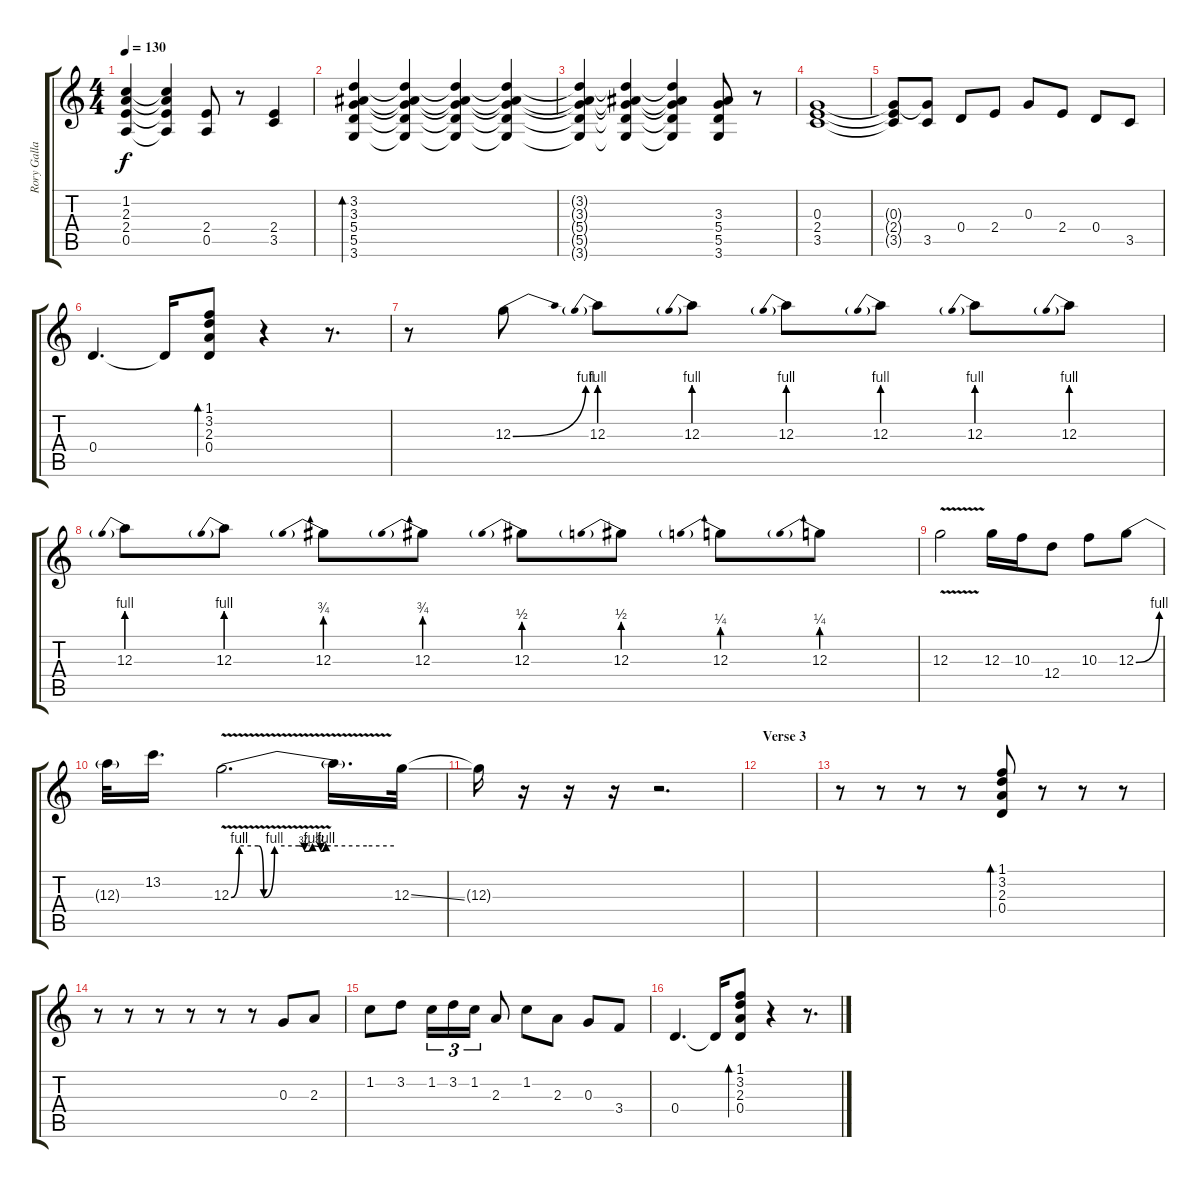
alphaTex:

\track ("Rory Gallagher (for sound)" "Rory Galla") {instrument electricguitarjazz}
\staff {score tabs}
\tuning (E4 B3 G3 D3 A2 E2) {hide}
\ts (4 4)
\tempo 130
\clef g2
\ks c
(1.2{t} 2.3{t} 2.4{t} 0.5{t}).4{dy f} (1.2{t} 2.3{t} 2.4{t} 0.5{t}).4 (2.4 0.5).8 r.8 (2.4 3.5).4 |
(3.2 3.3 5.4 5.5 3.6).4{bd 120} (3.2{t} 3.3{t} 5.4{t} 5.5{t} 3.6{t}).4 (3.2{t} 3.3{t} 5.4{t} 5.5{t} 3.6{t}).4 (3.2{t} 3.3{t} 5.4{t} 5.5{t} 3.6{t}).4 |
(3.2{t} 3.3{t} 5.4{t} 5.5{t} 3.6{t}).4 (3.2{t} 3.3{t} 5.4{t} 5.5{t} 3.6{t}).4 (3.2{t} 3.3{t} 5.4{t} 5.5{t} 3.6{t}).4 (3.3 5.4 5.5 3.6).8 r.8 |
(0.3 2.4 3.5).1 |
(0.3{t} 2.4{t} 3.5{t}).8 (0.3{t} 3.5).8 0.4.8 2.4.8 0.3.8 2.4.8 0.4.8 3.5.8 |
0.4.4{d} 0.4{t}.16 (1.1 3.2 2.3 0.4).8{bd 120} r.4 r.8{d} |
r.8 12.3{be (bend 0 0 60 4)}.8 12.3{be (prebend 0 4 60 4)}.8 12.3{be (prebend 0 4 60 4)}.8 12.3{be (prebend 0 4 60 4)}.8 12.3{be (prebend 0 4 60 4)}.8 12.3{be (prebend 0 4 60 4)}.8 12.3{be (prebend 0 4 60 4)}.8 |
12.3{be (prebend 0 4 60 4)}.8 12.3{be (prebend 0 4 60 4)}.8 12.3{be (prebend 0 3 60 3)}.8 12.3{be (prebend 0 3 60 3)}.8 12.3{be (prebend 0 2 60 2)}.8 12.3{be (prebend 0 2 60 2)}.8 12.3{be (prebend 0 1 60 1)}.8 12.3{be (prebend 0 1 60 1)}.8 |
12.3{v}.2 12.3.16 10.3.16 12.4.8 10.3.8 12.3{be (bend 0 0 60 4)}.8 |
12.3{t}.32 13.2.16{d} 12.3{be (custom 0 0 3 4 10 4 12 0 16 4 25 4 27 3 30 4 33 3 35 4 50 4 60 4) v}.2{d} 12.3{t}.16{d} 12.3{ss}.32 |
12.3{t}.16 r.16 r.16 r.16 r.2{d} |
\section ("" "Verse 3")
|
r.8 r.8 r.8 r.8 (1.1 3.2 2.3 0.4).8{bd 120} r.8 r.8 r.8 |
r.8 r.8 r.8 r.8 r.8 r.8 0.3.8 2.3.8 |
1.2.8 3.2.8 1.2.16{tu (3 2)} 3.2.16{tu (3 2)} 1.2.16{tu (3 2)} 2.3.8 1.2.8 2.3.8 0.3.8 3.4.8 |
0.4.4{d} 0.4{t}.16 (1.1 3.2 2.3 0.4).8{bd 480} r.4 r.8{d}
